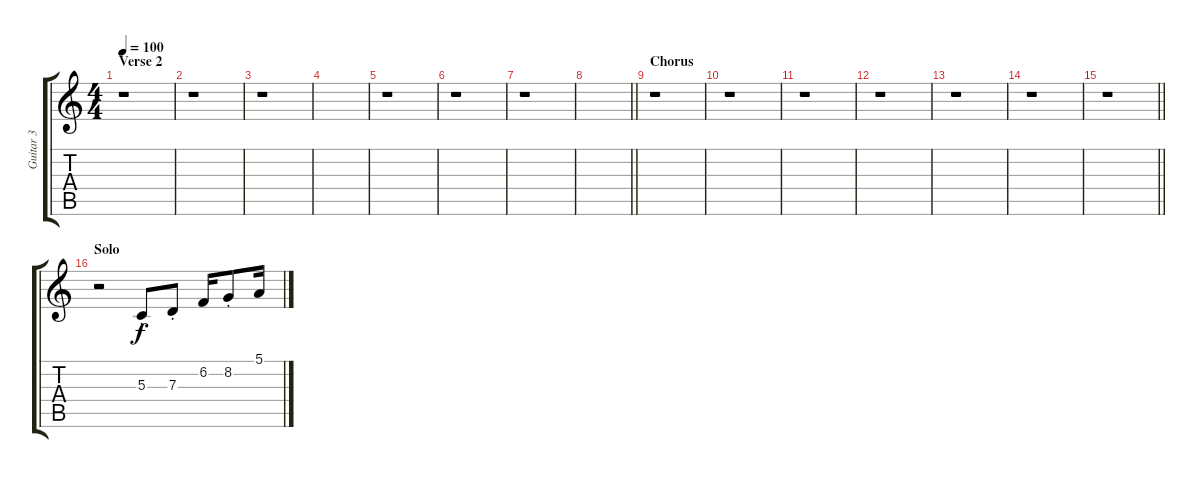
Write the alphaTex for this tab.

\track ("Guitar 3" "Guitar 3") {instrument electricpiano1}
\staff {score tabs}
\tuning (E4 B3 G3 D3 A2 E2) {hide}
\ts (4 4)
\section ("" "Verse 2")
\tempo 100
\clef g2
\ks c
r.1{dy f} |
r.1 |
r.1 |
|
r.1 |
r.1 |
r.1 |
\barLineRight lightlight
|
\section ("" "Chorus")
r.1 |
r.1 |
r.1 |
r.1 |
r.1 |
r.1 |
\barLineRight lightlight
r.1 |
\section ("" "Solo")
r.2 5.3{st}.8 7.3{st}.8 6.2.16 8.2{st}.8 5.1.16
